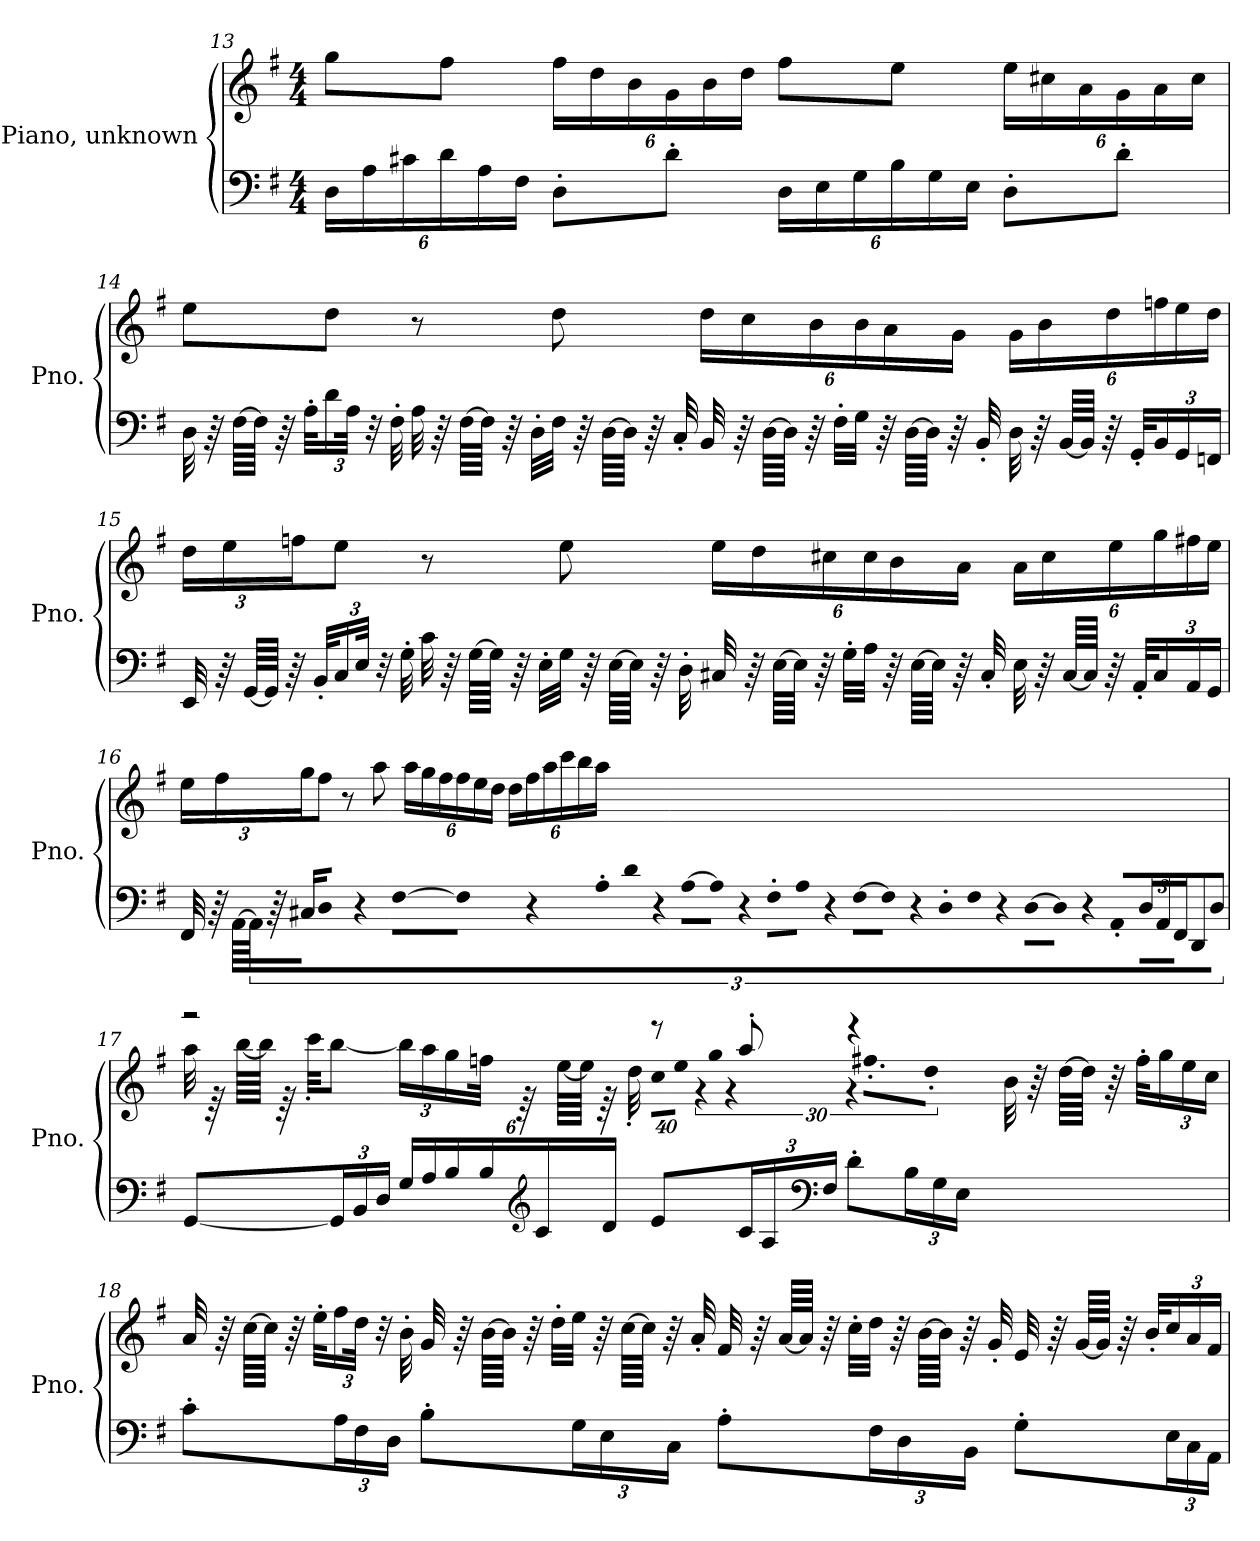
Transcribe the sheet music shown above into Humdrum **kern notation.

**kern	**kern
*part1	*part1
*staff2	*staff1
*I"Piano, unknown	*
*I'Pno.	*
!!LO:PB:g=z
*clefF4	*clefG2
*k[f#]	*k[f#]
*M4/4	*M4/4
*Xbrackettup	*
=13	=13
24D\LL	8gg\L
24A\	.
24c#X\	.
24d\	8ff#\J
24A\	.
24F#\JJ	.
*	*Xbrackettup
8D'\L	24ff#\LL
.	24dd\
.	24b\
8d'\J	24g\
.	24b\
.	24dd\JJ
24D\LL	8ff#\L
24E\	.
24G\	.
24B\	8ee\J
24G\	.
24E\JJ	.
8D'\L	24ee\LL
.	24cc#X\
.	24a\
8d'\J	24g\
.	24a\
.	24cc#\JJ
!!LO:LB:g=z
=14	=14
32D\	8ee\L
64r	.
[64F#\LLLL	.
64F#\JJJJ]	.
64r	.
32A'\KLL	.
24d\	8dd\J
48A\JJk	.
32r	.
32F#'\	.
32A\	8r
64r	.
[64F#\LLLL	.
64F#\JJJJ]	.
64r	.
32D'\LLL	.
32F#\JJJ	8dd\
64r	.
[64D\LLLL	.
64D\JJJJ]	.
64r	.
32C'/	.
32BB/	24dd\LL
64r	.
.	24cc\
[64D\LLLL	.
64D\JJJJ]	.
64r	.
.	24b\
32F#'\LLL	.
32G\JJJ	24b\
64r	.
.	24a\
[64D\LLLL	.
64D\JJJJ]	.
64r	.
.	24g\JJ
32BB'/	.
32D\	24g\LL
64r	.
.	24b\
[64BB/LLLL	.
64BB/JJJJ]	.
64r	.
.	24dd\
32GG'/KLL	.
24BB/	24ffn\
24GG/	24ee\
24FFn/JJ	24dd\JJ
!!LO:LB:g=z
=15	=15
32EE/	24dd\LL
64r	.
.	24ee\
[64GG/LLLL	.
64GG/JJJJ]	.
64r	.
.	24ffn\J
32BB'/KLL	.
24C/	8ee\J
48E/JJk	.
32r	.
32G'\	.
32c\	8r
64r	.
[64G\LLLL	.
64G\JJJJ]	.
64r	.
32E'\LLL	.
32G\JJJ	8ee\
64r	.
[64E\LLLL	.
64E\JJJJ]	.
64r	.
32D'\	.
32C#X/	24ee\LL
64r	.
.	24dd\
[64E\LLLL	.
64E\JJJJ]	.
64r	.
.	24cc#X\
32G'\LLL	.
32A\JJJ	24cc#\
64r	.
.	24b\
[64E\LLLL	.
64E\JJJJ]	.
64r	.
.	24a\JJ
32C#'/	.
32E\	24a\LL
64r	.
.	24cc#\
[64C#/LLLL	.
64C#/JJJJ]	.
64r	.
.	24ee\
32AA'/KLL	.
24C#/	24gg\
24AA/	24ff#X\
24GG/JJ	24ee\JJ
!!LO:LB:g=z
=16	=16
32FF#/	24ee\LL
64r	.
.	24ff#\
[64AA/LLLL	.
*brackettup	*
96AA/JJJJ]	.
96r	.
24C#X/LL	24gg\J
32D/JJk	8ff#\J
64r	.
[64F#\LLLL	.
64F#\JJJJ]	.
64r	.
32A'\	.
32d\	8r
64r	.
[64A\LLLL	.
64A\JJJJ]	.
64r	.
32F#'\LLL	.
32A\JJJ	8aa\
64r	.
[64F#\LLLL	.
64F#\JJJJ]	.
64r	.
32D'\	.
32F#\	24aa\LL
64r	.
.	24gg\
[64D\LLLL	.
64D\JJJJ]	.
64r	.
.	24ff#\
32AA'/KLL	.
*Xbrackettup	*
24D/	24ff#\
24AA/	24ee\
24FF#/J	24dd\JJ
8DD/	24dd\LL
.	24ff#\
.	24aa\
8D/J	24ccc\
.	24bb\
.	24aa\JJ
!!LO:LB:g=z
=17	=17
*	*^
[8GG/L	2r	32aa\
.	.	64r
.	.	[64bb\LLLL
.	.	64bb\JJJJ]
.	.	64r
.	.	32ccc'\KKL
24GG/L]	.	[8bb\J
24BB/	.	.
24D/JJ	.	.
24G/LL	.	24bb\LL]
24A/	.	24aa\
24B/	.	24gg\
24B/	.	32ffn\JJk
.	.	64r
*clefG2	*	*
24c/	.	.
.	.	[64ee\LLLL
.	.	64ee\JJJJ]
.	.	64r
24d/JJ	.	.
.	.	32dd'\
*	*	*brackettup
!	!	!LO:N:vis=32
8e/L	8r	640%23cc\LLL
!	!	!LO:N:vis=32
.	.	640%23ee\JJJ
!	!	!LO:N:vis=64
.	.	960%17r
!	!	!LO:N:vis=64
.	.	960%17gg\
!	!	!LO:N:vis=32
.	.	640%23r
24c/L	8aa'/	.
!	!	!LO:N:vis=64
.	.	960%17r
!	!	!LO:N:vis=32.
.	.	1920%103ff#X'\LLL
24A/	.	.
*clefF4	*	*
24F#/JJ	.	.
!	!	!LO:N:vis=32
.	.	640%23dd'\JJJ
8d'\L	4r	.
.	.	32b\
.	.	64r
.	.	[64dd\LLLL
.	.	64dd\JJJJ]
.	.	64r
.	.	32ff#'\KLL
24B\L	.	.
*	*	*Xbrackettup
.	.	24gg\
24G\	.	.
.	.	24ee\
24E\JJ	.	.
.	.	24cc\JJ
1920ryy	1920ryy	.
*	*v	*v
!!LO:LB:g=z
=18	=18
8c'\L	32a/
.	64r
.	[64cc\LLLL
.	64cc\JJJJ]
.	64r
.	32ee'\KLL
24A\L	24ff#\
24F#\	48dd\JJk
.	32r
24D\JJ	.
.	32b'\
8B'\L	32g/
.	64r
.	[64b\LLLL
.	64b\JJJJ]
.	64r
.	32dd'\LLL
24G\L	32ee\JJJ
.	64r
24E\	.
.	[64cc\LLLL
.	64cc\JJJJ]
.	64r
24C\JJ	.
.	32a'/
8A'\L	32f#/
.	64r
.	[64a/LLLL
.	64a/JJJJ]
.	64r
.	32cc'\LLL
24F#\L	32dd\JJJ
.	64r
24D\	.
.	[64b\LLLL
.	64b\JJJJ]
.	64r
24BB\JJ	.
.	32g'/
8G'\L	32e/
.	64r
.	[64g/LLLL
.	64g/JJJJ]
.	64r
.	32b'/KLL
24E\L	24cc/
24C\	24a/
24AA\JJ	24f#/JJ
=	=
*-	*-
